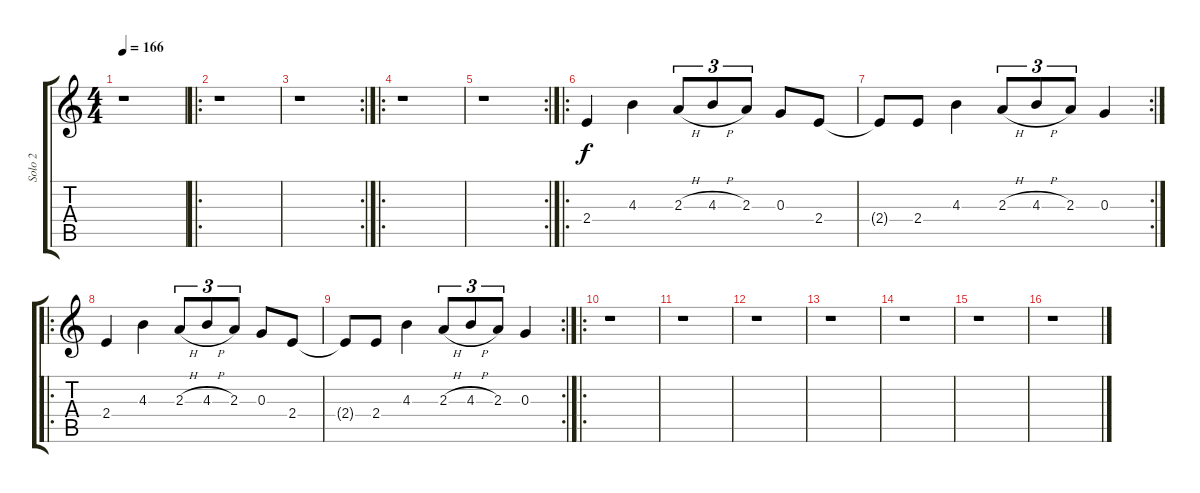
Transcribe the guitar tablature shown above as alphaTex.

\track ("Solo 2" "Solo 2") {instrument distortionguitar}
\staff {score tabs}
\tuning (E4 B3 G3 D3 A2 E2) {hide}
\ts (4 4)
\tempo 166
\clef g2
\ks c
r.1{dy f} |
\ro
r.1 |
\rc 2
r.1 |
\ro
r.1 |
\rc 2
r.1 |
\ro
2.4.4 4.3.4 2.3{h}.8{tu (3 2)} 4.3{h}.8{tu (3 2)} 2.3.8{tu (3 2)} 0.3.8 2.4.8 |
\rc 2
2.4{t}.8 2.4.8 4.3.4 2.3{h}.8{tu (3 2)} 4.3{h}.8{tu (3 2)} 2.3.8{tu (3 2)} 0.3.4 |
\ro
2.4.4 4.3.4 2.3{h}.8{tu (3 2)} 4.3{h}.8{tu (3 2)} 2.3.8{tu (3 2)} 0.3.8 2.4.8 |
\rc 2
2.4{t}.8 2.4.8 4.3.4 2.3{h}.8{tu (3 2)} 4.3{h}.8{tu (3 2)} 2.3.8{tu (3 2)} 0.3.4 |
\ro
r.1 |
r.1 |
r.1 |
r.1 |
r.1 |
r.1 |
r.1
